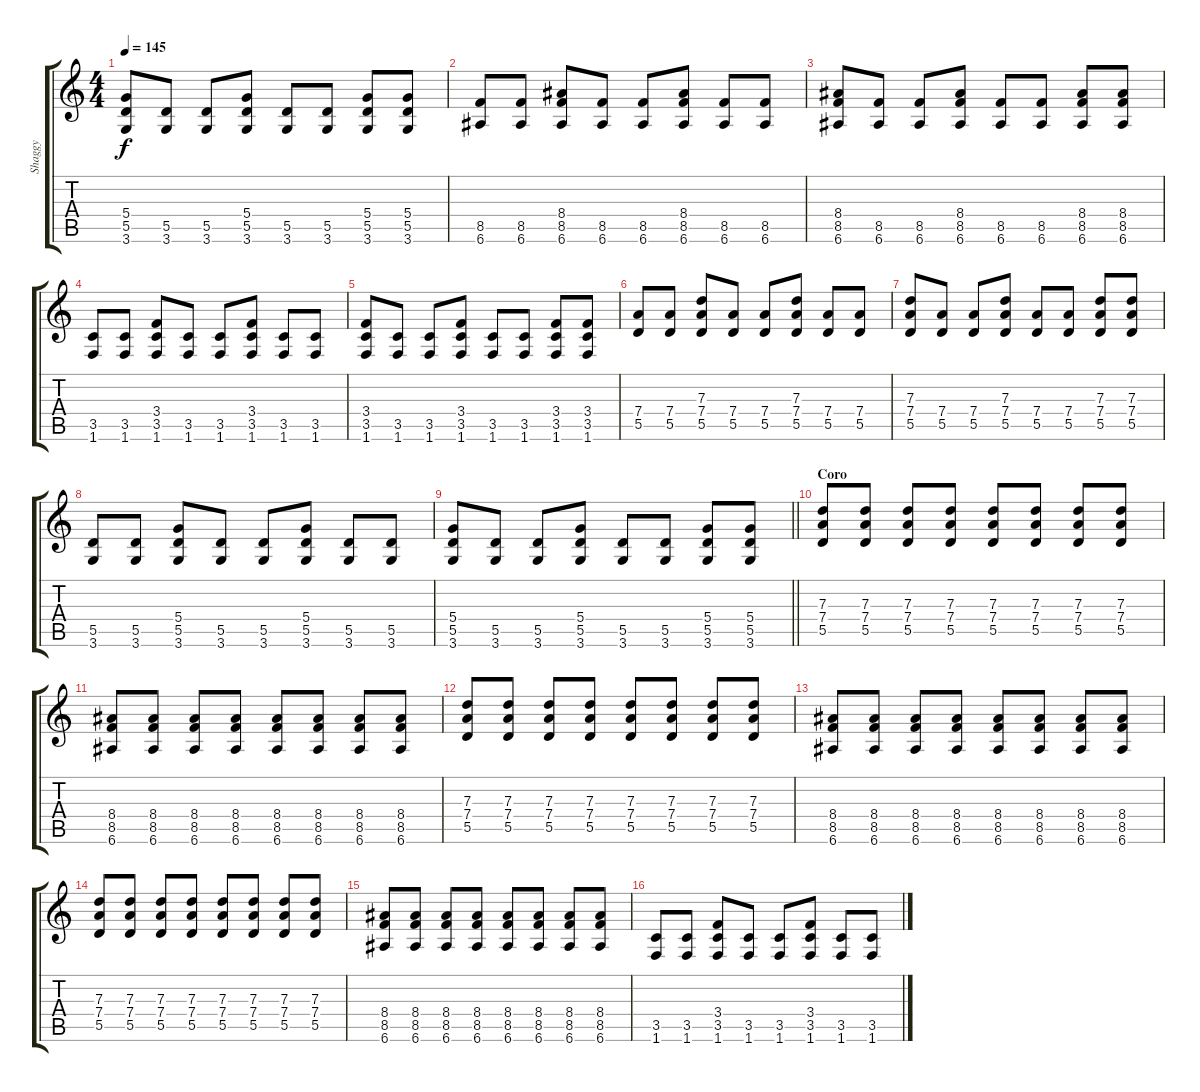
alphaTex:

\track ("Shaggy" "Shaggy") {instrument distortionguitar}
\staff {score tabs}
\tuning (E4 B3 G3 D3 A2 E2) {hide}
\ts (4 4)
\tempo 145
\clef g2
\ks c
(5.4 5.5 3.6).8{dy f} (5.5 3.6).8 (5.5 3.6).8 (5.4 5.5 3.6).8 (5.5 3.6).8 (5.5 3.6).8 (5.4 5.5 3.6).8 (5.4 5.5 3.6).8 |
(8.5 6.6).8 (8.5 6.6).8 (8.4 8.5 6.6).8 (8.5 6.6).8 (8.5 6.6).8 (8.4 8.5 6.6).8 (8.5 6.6).8 (8.5 6.6).8 |
(8.4 8.5 6.6).8 (8.5 6.6).8 (8.5 6.6).8 (8.4 8.5 6.6).8 (8.5 6.6).8 (8.5 6.6).8 (8.4 8.5 6.6).8 (8.4 8.5 6.6).8 |
(3.5 1.6).8 (3.5 1.6).8 (3.4 3.5 1.6).8 (3.5 1.6).8 (3.5 1.6).8 (3.4 3.5 1.6).8 (3.5 1.6).8 (3.5 1.6).8 |
(3.4 3.5 1.6).8 (3.5 1.6).8 (3.5 1.6).8 (3.4 3.5 1.6).8 (3.5 1.6).8 (3.5 1.6).8 (3.4 3.5 1.6).8 (3.4 3.5 1.6).8 |
(7.4 5.5).8 (7.4 5.5).8 (7.3 7.4 5.5).8 (7.4 5.5).8 (7.4 5.5).8 (7.3 7.4 5.5).8 (7.4 5.5).8 (7.4 5.5).8 |
(7.3 7.4 5.5).8 (7.4 5.5).8 (7.4 5.5).8 (7.3 7.4 5.5).8 (7.4 5.5).8 (7.4 5.5).8 (7.3 7.4 5.5).8 (7.3 7.4 5.5).8 |
(5.5 3.6).8 (5.5 3.6).8 (5.4 5.5 3.6).8 (5.5 3.6).8 (5.5 3.6).8 (5.4 5.5 3.6).8 (5.5 3.6).8 (5.5 3.6).8 |
\barLineRight lightlight
(5.4 5.5 3.6).8 (5.5 3.6).8 (5.5 3.6).8 (5.4 5.5 3.6).8 (5.5 3.6).8 (5.5 3.6).8 (5.4 5.5 3.6).8 (5.4 5.5 3.6).8 |
\section ("" "Coro")
(7.3 7.4 5.5).8 (7.3 7.4 5.5).8 (7.3 7.4 5.5).8 (7.3 7.4 5.5).8 (7.3 7.4 5.5).8 (7.3 7.4 5.5).8 (7.3 7.4 5.5).8 (7.3 7.4 5.5).8 |
(8.4 8.5 6.6).8 (8.4 8.5 6.6).8 (8.4 8.5 6.6).8 (8.4 8.5 6.6).8 (8.4 8.5 6.6).8 (8.4 8.5 6.6).8 (8.4 8.5 6.6).8 (8.4 8.5 6.6).8 |
(7.3 7.4 5.5).8 (7.3 7.4 5.5).8 (7.3 7.4 5.5).8 (7.3 7.4 5.5).8 (7.3 7.4 5.5).8 (7.3 7.4 5.5).8 (7.3 7.4 5.5).8 (7.3 7.4 5.5).8 |
(8.4 8.5 6.6).8 (8.4 8.5 6.6).8 (8.4 8.5 6.6).8 (8.4 8.5 6.6).8 (8.4 8.5 6.6).8 (8.4 8.5 6.6).8 (8.4 8.5 6.6).8 (8.4 8.5 6.6).8 |
(7.3 7.4 5.5).8 (7.3 7.4 5.5).8 (7.3 7.4 5.5).8 (7.3 7.4 5.5).8 (7.3 7.4 5.5).8 (7.3 7.4 5.5).8 (7.3 7.4 5.5).8 (7.3 7.4 5.5).8 |
(8.4 8.5 6.6).8 (8.4 8.5 6.6).8 (8.4 8.5 6.6).8 (8.4 8.5 6.6).8 (8.4 8.5 6.6).8 (8.4 8.5 6.6).8 (8.4 8.5 6.6).8 (8.4 8.5 6.6).8 |
(3.5 1.6).8 (3.5 1.6).8 (3.4 3.5 1.6).8 (3.5 1.6).8 (3.5 1.6).8 (3.4 3.5 1.6).8 (3.5 1.6).8 (3.5 1.6).8
